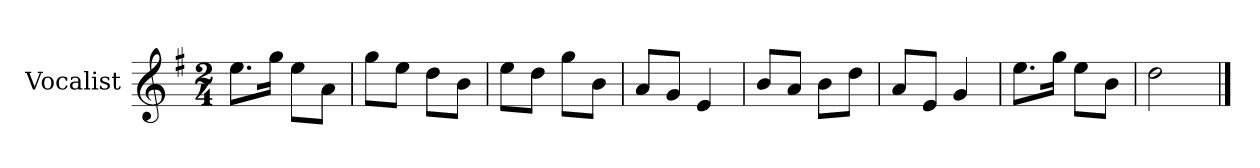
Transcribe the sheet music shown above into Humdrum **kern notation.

**kern
*part1
*staff1
*I"Vocalist
*k[f#]
*G:
*M2/4
=
8.eeL
16ggJk
8eeL
8aJ
=1
8ggL
8eeJ
8ddL
8bJ
=2
8eeL
8ddJ
8ggL
8bJ
=3
8aL
8gJ
4e
=4
8bL
8aJ
8bL
8ddJ
=5
8aL
8eJ
4g
=6
8.eeL
16ggJk
8eeL
8bJ
=7
2dd
==
*-
